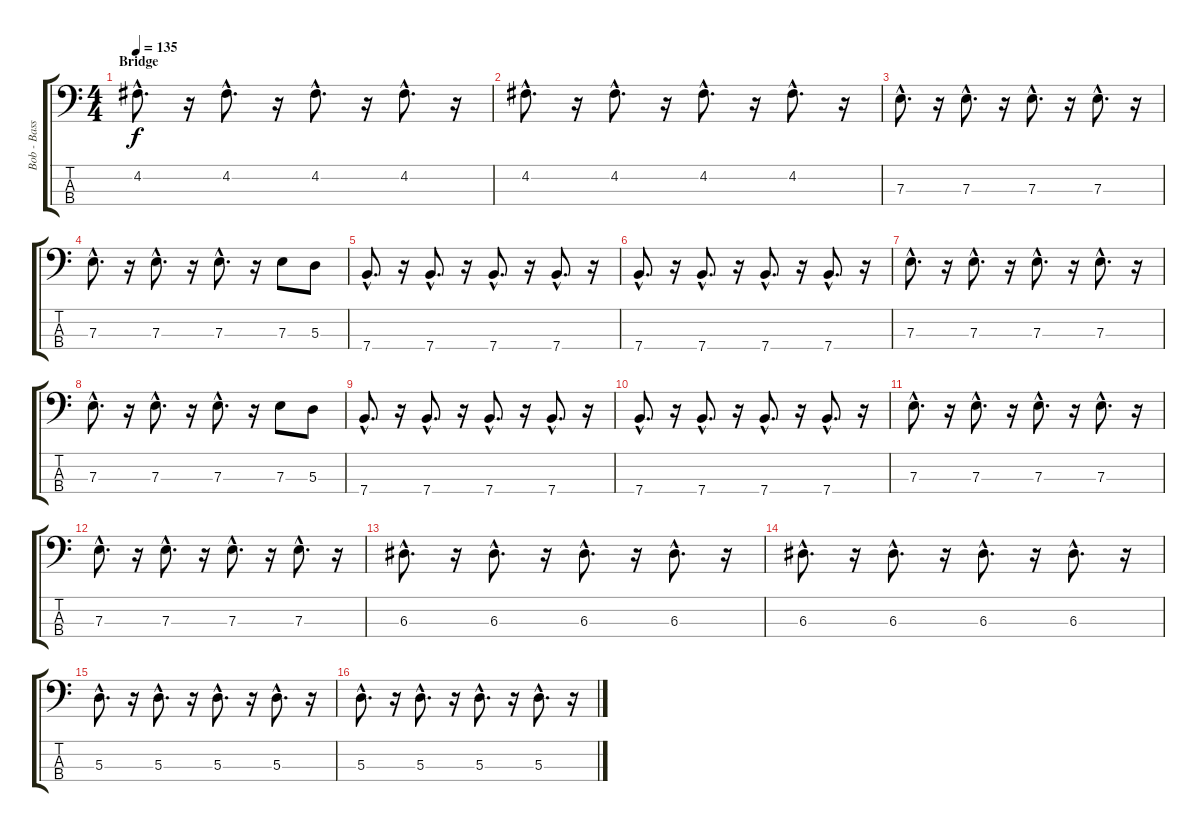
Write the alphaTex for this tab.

\track ("Bob - Bass" "Bob - Bass") {instrument electricbassfinger}
\staff {score tabs}
\tuning (G2 D2 A1 E1) {hide}
\ts (4 4)
\section ("" "Bridge")
\tempo 135
\clef f4
\ks c
4.2{hac}.8{d dy f} r.16 4.2{hac}.8{d} r.16 4.2{hac}.8{d} r.16 4.2{hac}.8{d} r.16 |
4.2{hac}.8{d} r.16 4.2{hac}.8{d} r.16 4.2{hac}.8{d} r.16 4.2{hac}.8{d} r.16 |
7.3{hac}.8{d} r.16 7.3{hac}.8{d} r.16 7.3{hac}.8{d} r.16 7.3{hac}.8{d} r.16 |
7.3{hac}.8{d} r.16 7.3{hac}.8{d} r.16 7.3{hac}.8{d} r.16 7.3.8 5.3.8 |
7.4{hac}.8{d} r.16 7.4{hac}.8{d} r.16 7.4{hac}.8{d} r.16 7.4{hac}.8{d} r.16 |
7.4{hac}.8{d} r.16 7.4{hac}.8{d} r.16 7.4{hac}.8{d} r.16 7.4{hac}.8{d} r.16 |
7.3{hac}.8{d} r.16 7.3{hac}.8{d} r.16 7.3{hac}.8{d} r.16 7.3{hac}.8{d} r.16 |
7.3{hac}.8{d} r.16 7.3{hac}.8{d} r.16 7.3{hac}.8{d} r.16 7.3.8 5.3.8 |
7.4{hac}.8{d} r.16 7.4{hac}.8{d} r.16 7.4{hac}.8{d} r.16 7.4{hac}.8{d} r.16 |
7.4{hac}.8{d} r.16 7.4{hac}.8{d} r.16 7.4{hac}.8{d} r.16 7.4{hac}.8{d} r.16 |
7.3{hac}.8{d} r.16 7.3{hac}.8{d} r.16 7.3{hac}.8{d} r.16 7.3{hac}.8{d} r.16 |
7.3{hac}.8{d} r.16 7.3{hac}.8{d} r.16 7.3{hac}.8{d} r.16 7.3{hac}.8{d} r.16 |
6.3{hac}.8{d} r.16 6.3{hac}.8{d} r.16 6.3{hac}.8{d} r.16 6.3{hac}.8{d} r.16 |
6.3{hac}.8{d} r.16 6.3{hac}.8{d} r.16 6.3{hac}.8{d} r.16 6.3{hac}.8{d} r.16 |
5.3{hac}.8{d} r.16 5.3{hac}.8{d} r.16 5.3{hac}.8{d} r.16 5.3{hac}.8{d} r.16 |
5.3{hac}.8{d} r.16 5.3{hac}.8{d} r.16 5.3{hac}.8{d} r.16 5.3{hac}.8{d} r.16
